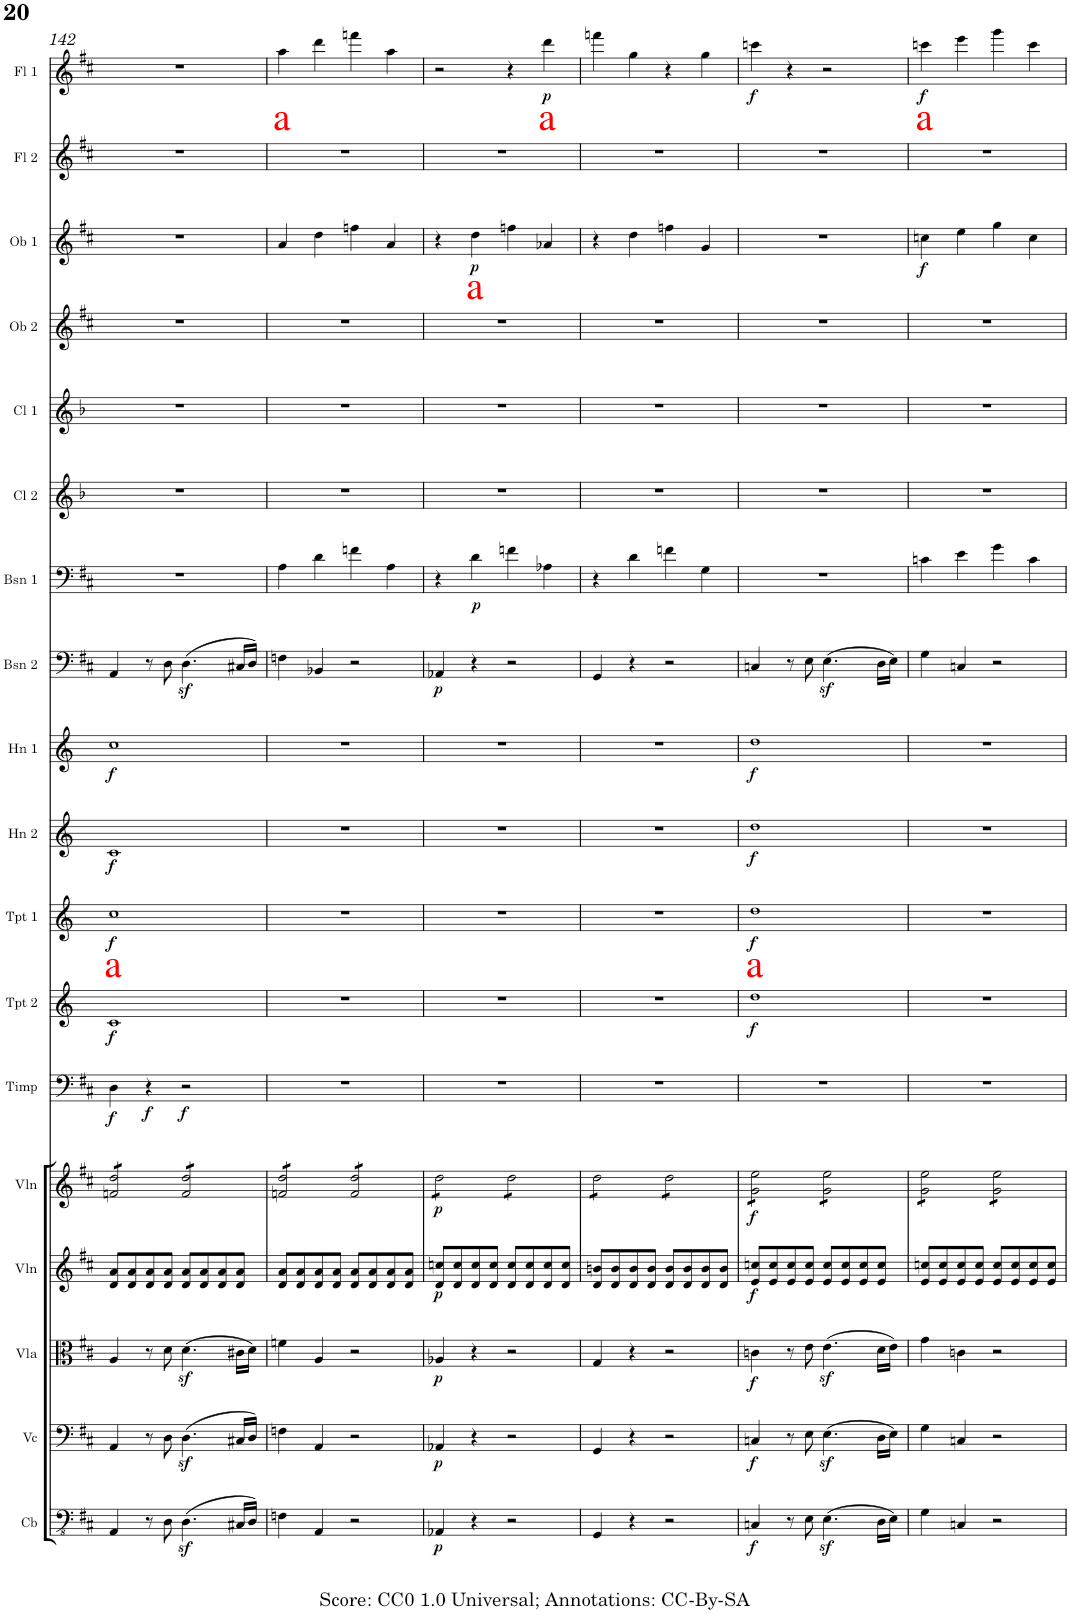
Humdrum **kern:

**kern	**dynam	**kern	**dynam	**kern	**dynam	**kern	**dynam	**kern	**dynam	**kern	**dynam	**kern	**dynam	**kern	**text	**dynam	**kern	**dynam	**kern	**dynam	**kern	**dynam	**kern	**dynam	**kern	**kern	**kern	**kern	**text	**dynam	**kern	**kern	**text	**dynam
*part18	*part18	*part17	*part17	*part16	*part16	*part15	*part15	*part14	*part14	*part13	*part13	*part12	*part12	*part11	*part11	*part11	*part10	*part10	*part9	*part9	*part8	*part8	*part7	*part7	*part6	*part5	*part4	*part3	*part3	*part3	*part2	*part1	*part1	*part1
*staff18	*staff18	*staff17	*staff17	*staff16	*staff16	*staff15	*staff15	*staff14	*staff14	*staff13	*staff13	*staff12	*staff12	*staff11	*staff11	*staff11	*staff10	*staff10	*staff9	*staff9	*staff8	*staff8	*staff7	*staff7	*staff6	*staff5	*staff4	*staff3	*staff3	*staff3	*staff2	*staff1	*staff1	*staff1
*I"Contrabass	*	*I"Violoncello	*	*I"Viola	*	*I"Violin	*	*I"Violin	*	*I"Timpani	*	*I"D Trumpet 2	*	*I"D Trumpet 1	*	*	*I"D Horn 2	*	*I"D Horn 1	*	*I"Bassoon 2	*	*I"Bassoon 1	*	*I"A Clarinet 2	*I"A Clarinet 1	*I"Oboe 2	*I"Oboe 1	*	*	*I"Flute 2	*I"Flute 1	*	*
*I'Cb	*	*I'Vc	*	*I'Vla	*	*I'Vln	*	*I'Vln	*	*I'Timp	*	*I'Tpt 2	*	*I'Tpt 1	*	*	*I'Hn 2	*	*I'Hn 1	*	*I'Bsn 2	*	*I'Bsn 1	*	*I'Cl 2	*I'Cl 1	*I'Ob 2	*I'Ob 1	*	*	*I'Fl 2	*I'Fl 1	*	*
!!LO:PB:g=z
*clefFv4	*	*clefF4	*	*clefC3	*	*clefG2	*	*clefG2	*	*clefF4	*	*clefG2	*	*clefG2	*	*	*clefG2	*	*clefG2	*	*clefF4	*	*clefF4	*	*clefG2	*clefG2	*clefG2	*clefG2	*	*	*clefG2	*clefG2	*	*
*	*	*	*	*	*	*	*	*	*	*	*	*Trd-1c-2	*	*Trd-1c-2	*	*	*Trd6c10	*	*Trd6c10	*	*	*	*	*	*Trd2c3	*Trd2c3	*	*	*	*	*	*	*	*
*k[f#c#]	*	*k[f#c#]	*	*k[f#c#]	*	*k[f#c#]	*	*k[f#c#]	*	*k[f#c#]	*	*k[]	*	*k[]	*	*	*k[]	*	*k[]	*	*k[f#c#]	*	*k[f#c#]	*	*k[b-]	*k[b-]	*k[f#c#]	*k[f#c#]	*	*	*k[f#c#]	*k[f#c#]	*	*
*M2/2	*	*M2/2	*	*M2/2	*	*M2/2	*	*M2/2	*	*M2/2	*	*M2/2	*	*M2/2	*	*	*M2/2	*	*M2/2	*	*M2/2	*	*M2/2	*	*M2/2	*M2/2	*M2/2	*M2/2	*	*	*M2/2	*M2/2	*	*
*met(c|)	*	*met(c|)	*	*met(c|)	*	*met(c|)	*	*met(c|)	*	*met(c|)	*	*met(c|)	*	*met(c|)	*	*	*met(c|)	*	*met(c|)	*	*met(c|)	*	*met(c|)	*	*met(c|)	*met(c|)	*met(c|)	*met(c|)	*	*	*met(c|)	*met(c|)	*	*
=142	=142	=142	=142	=142	=142	=142	=142	=142	=142	=142	=142	=142	=142	=142	=142	=142	=142	=142	=142	=142	=142	=142	=142	=142	=142	=142	=142	=142	=142	=142	=142	=142	=142	=142
!	!	!	!	!	!	!	!	!	!	!	!LO:DY:b	!	!LO:DY:b	!	!LO:LY:b:color=#FF0000	!LO:DY:b	!	!LO:DY:b	!	!LO:DY:b	!	!	!	!	!	!	!	!	!	!	!	!	!	!
*	*	*	*	*	*	*	*	*tremolo	*	*	*	*	*	*	*	*	*	*	*	*	*	*	*	*	*	*	*	*	*	*	*	*	*	*
4AAA/	.	4AA/	.	4A/	.	8d/ 8a/L	.	8fn/ 8dd/L	.	4D\	f	1c	f	1cc	a	f	1c	f	1cc	f	4AA/	.	1r	.	1r	1r	1r	1r	.	.	1r	1r	.	.
.	.	.	.	.	.	8d/ 8a/	.	8fn/ 8dd/	.	.	.	.	.	.	.	.	.	.	.	.	.	.	.	.	.	.	.	.	.	.	.	.	.	.
!	!	!	!	!	!	!	!	!	!	!	!LO:DY:b	!	!	!	!	!	!	!	!	!	!	!	!	!	!	!	!	!	!	!	!	!	!	!
8r	.	8r	.	8r	.	8d/ 8a/	.	8fn/ 8dd/	.	4r	f	.	.	.	.	.	.	.	.	.	8r	.	.	.	.	.	.	.	.	.	.	.	.	.
8DD\	.	8D\	.	8d\	.	8d/ 8a/J	.	8fn/ 8dd/J	.	.	.	.	.	.	.	.	.	.	.	.	8D\	.	.	.	.	.	.	.	.	.	.	.	.	.
!	!	!	!	!	!	!	!	!	!	!	!LO:DY:b	!	!	!	!	!	!	!	!	!	!	!	!	!	!	!	!	!	!	!	!	!	!	!
(4.DDz<\	.	(4.Dz<\	.	(4.dz<\	.	8d/ 8a/L	.	8f/ 8dd/L	.	2r	f	.	.	.	.	.	.	.	.	.	(4.Dz<\	.	.	.	.	.	.	.	.	.	.	.	.	.
.	.	.	.	.	.	8d/ 8a/	.	8f/ 8dd/	.	.	.	.	.	.	.	.	.	.	.	.	.	.	.	.	.	.	.	.	.	.	.	.	.	.
.	.	.	.	.	.	8d/ 8a/	.	8f/ 8dd/	.	.	.	.	.	.	.	.	.	.	.	.	.	.	.	.	.	.	.	.	.	.	.	.	.	.
16CC#X/LL	.	16C#X/LL	.	16c#X\LL	.	8d/ 8a/J	.	8f/ 8dd/J	.	.	.	.	.	.	.	.	.	.	.	.	16C#X/LL	.	.	.	.	.	.	.	.	.	.	.	.	.
16DD/JJ)	.	16D/JJ)	.	16d\JJ)	.	.	.	.	.	.	.	.	.	.	.	.	.	.	.	.	16D/JJ)	.	.	.	.	.	.	.	.	.	.	.	.	.
=143	=143	=143	=143	=143	=143	=143	=143	=143	=143	=143	=143	=143	=143	=143	=143	=143	=143	=143	=143	=143	=143	=143	=143	=143	=143	=143	=143	=143	=143	=143	=143	=143	=143	=143
!	!	!	!	!	!	!	!	!	!	!	!	!	!	!	!	!	!	!	!	!	!	!	!	!	!	!	!	!	!	!	!	!	!LO:LY:b:color=#FF0000	!
4FFn\	.	4Fn\	.	4fn\	.	8d/ 8a/L	.	8fn/ 8dd/L	.	1r	.	1r	.	1r	.	.	1r	.	1r	.	4Fn\	.	4A\	.	1r	1r	1r	4a/	.	.	1r	4aa\	a	.
.	.	.	.	.	.	8d/ 8a/	.	8fn/ 8dd/	.	.	.	.	.	.	.	.	.	.	.	.	.	.	.	.	.	.	.	.	.	.	.	.	.	.
4AAA/	.	4AA/	.	4A/	.	8d/ 8a/	.	8fn/ 8dd/	.	.	.	.	.	.	.	.	.	.	.	.	4BB-X/	.	4d\	.	.	.	.	4dd\	.	.	.	4ddd\	.	.
.	.	.	.	.	.	8d/ 8a/J	.	8fn/ 8dd/J	.	.	.	.	.	.	.	.	.	.	.	.	.	.	.	.	.	.	.	.	.	.	.	.	.	.
2r	.	2r	.	2r	.	8d/ 8a/L	.	8f/ 8dd/L	.	.	.	.	.	.	.	.	.	.	.	.	2r	.	4fn\	.	.	.	.	4ffn\	.	.	.	4fffn\	.	.
.	.	.	.	.	.	8d/ 8a/	.	8f/ 8dd/	.	.	.	.	.	.	.	.	.	.	.	.	.	.	.	.	.	.	.	.	.	.	.	.	.	.
.	.	.	.	.	.	8d/ 8a/	.	8f/ 8dd/	.	.	.	.	.	.	.	.	.	.	.	.	.	.	4A\	.	.	.	.	4a/	.	.	.	4aa\	.	.
.	.	.	.	.	.	8d/ 8a/J	.	8f/ 8dd/J	.	.	.	.	.	.	.	.	.	.	.	.	.	.	.	.	.	.	.	.	.	.	.	.	.	.
=144	=144	=144	=144	=144	=144	=144	=144	=144	=144	=144	=144	=144	=144	=144	=144	=144	=144	=144	=144	=144	=144	=144	=144	=144	=144	=144	=144	=144	=144	=144	=144	=144	=144	=144
!	!LO:DY:b	!	!LO:DY:b	!	!LO:DY:b	!	!LO:DY:b	!	!LO:DY:b	!	!	!	!	!	!	!	!	!	!	!	!	!LO:DY:b	!	!	!	!	!	!	!	!	!	!	!	!
4AAA-X/	p	4AA-X/	p	4A-X/	p	8d/ 8ccn/L	p	8dd\L	p	1r	.	1r	.	1r	.	.	1r	.	1r	.	4AA-X/	p	4r	.	1r	1r	1r	4r	.	.	1r	2r	.	.
.	.	.	.	.	.	8d/ 8cc/	.	8dd\	.	.	.	.	.	.	.	.	.	.	.	.	.	.	.	.	.	.	.	.	.	.	.	.	.	.
!	!	!	!	!	!	!	!	!	!	!	!	!	!	!	!	!	!	!	!	!	!	!	!	!LO:DY:b	!	!	!	!	!LO:LY:b:color=#FF0000	!LO:DY:b	!	!	!	!
4r	.	4r	.	4r	.	8d/ 8cc/	.	8dd\	.	.	.	.	.	.	.	.	.	.	.	.	4r	.	4d\	p	.	.	.	4dd\	a	p	.	.	.	.
.	.	.	.	.	.	8d/ 8cc/J	.	8dd\J	.	.	.	.	.	.	.	.	.	.	.	.	.	.	.	.	.	.	.	.	.	.	.	.	.	.
2r	.	2r	.	2r	.	8d/ 8cc/L	.	8dd\L	.	.	.	.	.	.	.	.	.	.	.	.	2r	.	4fn\	.	.	.	.	4ffn\	.	.	.	4r	.	.
.	.	.	.	.	.	8d/ 8cc/	.	8dd\	.	.	.	.	.	.	.	.	.	.	.	.	.	.	.	.	.	.	.	.	.	.	.	.	.	.
!	!	!	!	!	!	!	!	!	!	!	!	!	!	!	!	!	!	!	!	!	!	!	!	!	!	!	!	!	!	!	!	!	!LO:LY:b:color=#FF0000	!LO:DY:b
.	.	.	.	.	.	8d/ 8cc/	.	8dd\	.	.	.	.	.	.	.	.	.	.	.	.	.	.	4A-X\	.	.	.	.	4a-X/	.	.	.	4ddd\	a	p
.	.	.	.	.	.	8d/ 8cc/J	.	8dd\J	.	.	.	.	.	.	.	.	.	.	.	.	.	.	.	.	.	.	.	.	.	.	.	.	.	.
=145	=145	=145	=145	=145	=145	=145	=145	=145	=145	=145	=145	=145	=145	=145	=145	=145	=145	=145	=145	=145	=145	=145	=145	=145	=145	=145	=145	=145	=145	=145	=145	=145	=145	=145
4GGG/	.	4GG/	.	4G/	.	8d/ 8bn/L	.	8dd\L	.	1r	.	1r	.	1r	.	.	1r	.	1r	.	4GG/	.	4r	.	1r	1r	1r	4r	.	.	1r	4fffn\	.	.
.	.	.	.	.	.	8d/ 8b/	.	8dd\	.	.	.	.	.	.	.	.	.	.	.	.	.	.	.	.	.	.	.	.	.	.	.	.	.	.
4r	.	4r	.	4r	.	8d/ 8b/	.	8dd\	.	.	.	.	.	.	.	.	.	.	.	.	4r	.	4d\	.	.	.	.	4dd\	.	.	.	4gg\	.	.
.	.	.	.	.	.	8d/ 8b/J	.	8dd\J	.	.	.	.	.	.	.	.	.	.	.	.	.	.	.	.	.	.	.	.	.	.	.	.	.	.
2r	.	2r	.	2r	.	8d/ 8b/L	.	8dd\L	.	.	.	.	.	.	.	.	.	.	.	.	2r	.	4fn\	.	.	.	.	4ffn\	.	.	.	4r	.	.
.	.	.	.	.	.	8d/ 8b/	.	8dd\	.	.	.	.	.	.	.	.	.	.	.	.	.	.	.	.	.	.	.	.	.	.	.	.	.	.
.	.	.	.	.	.	8d/ 8b/	.	8dd\	.	.	.	.	.	.	.	.	.	.	.	.	.	.	4G\	.	.	.	.	4g/	.	.	.	4gg\	.	.
.	.	.	.	.	.	8d/ 8b/J	.	8dd\J	.	.	.	.	.	.	.	.	.	.	.	.	.	.	.	.	.	.	.	.	.	.	.	.	.	.
=146	=146	=146	=146	=146	=146	=146	=146	=146	=146	=146	=146	=146	=146	=146	=146	=146	=146	=146	=146	=146	=146	=146	=146	=146	=146	=146	=146	=146	=146	=146	=146	=146	=146	=146
!	!LO:DY:b	!	!LO:DY:b	!	!LO:DY:b	!	!LO:DY:b	!	!LO:DY:b	!	!	!	!LO:DY:b	!	!LO:LY:b:color=#FF0000	!LO:DY:b	!	!LO:DY:b	!	!LO:DY:b	!	!	!	!	!	!	!	!	!	!	!	!	!	!LO:DY:b
4CCn/	f	4Cn/	f	4cn\	f	8e/ 8ccn/L	f	8g\ 8ee\L	f	1r	.	1dd	f	1dd	a	f	1dd	f	1dd	f	4Cn/	.	1r	.	1r	1r	1r	1r	.	.	1r	4cccn\	.	f
.	.	.	.	.	.	8e/ 8cc/	.	8g\ 8ee\	.	.	.	.	.	.	.	.	.	.	.	.	.	.	.	.	.	.	.	.	.	.	.	.	.	.
8r	.	8r	.	8r	.	8e/ 8cc/	.	8g\ 8ee\	.	.	.	.	.	.	.	.	.	.	.	.	8r	.	.	.	.	.	.	.	.	.	.	4r	.	.
8EE\	.	8E\	.	8e\	.	8e/ 8cc/J	.	8g\ 8ee\J	.	.	.	.	.	.	.	.	.	.	.	.	8E\	.	.	.	.	.	.	.	.	.	.	.	.	.
(4.EEz<\	.	(4.Ez<\	.	(4.ez<\	.	8e/ 8cc/L	.	8g\ 8ee\L	.	.	.	.	.	.	.	.	.	.	.	.	(4.Ez<\	.	.	.	.	.	.	.	.	.	.	2r	.	.
.	.	.	.	.	.	8e/ 8cc/	.	8g\ 8ee\	.	.	.	.	.	.	.	.	.	.	.	.	.	.	.	.	.	.	.	.	.	.	.	.	.	.
.	.	.	.	.	.	8e/ 8cc/	.	8g\ 8ee\	.	.	.	.	.	.	.	.	.	.	.	.	.	.	.	.	.	.	.	.	.	.	.	.	.	.
16DD\LL	.	16D\LL	.	16d\LL	.	8e/ 8cc/J	.	8g\ 8ee\J	.	.	.	.	.	.	.	.	.	.	.	.	16D\LL	.	.	.	.	.	.	.	.	.	.	.	.	.
16EE\JJ)	.	16E\JJ)	.	16e\JJ)	.	.	.	.	.	.	.	.	.	.	.	.	.	.	.	.	16E\JJ)	.	.	.	.	.	.	.	.	.	.	.	.	.
=147	=147	=147	=147	=147	=147	=147	=147	=147	=147	=147	=147	=147	=147	=147	=147	=147	=147	=147	=147	=147	=147	=147	=147	=147	=147	=147	=147	=147	=147	=147	=147	=147	=147	=147
!	!	!	!	!	!	!	!	!	!	!	!	!	!	!	!	!	!	!	!	!	!	!	!	!	!	!	!	!	!	!LO:DY:b	!	!	!LO:LY:b:color=#FF0000	!LO:DY:b
4GG\	.	4G\	.	4g\	.	8e/ 8ccn/L	.	8g\ 8ee\L	.	1r	.	1r	.	1r	.	.	1r	.	1r	.	4G\	.	4cn\	.	1r	1r	1r	4ccn\	.	f	1r	4cccn\	a	f
.	.	.	.	.	.	8e/ 8cc/	.	8g\ 8ee\	.	.	.	.	.	.	.	.	.	.	.	.	.	.	.	.	.	.	.	.	.	.	.	.	.	.
4CCn/	.	4Cn/	.	4cn\	.	8e/ 8cc/	.	8g\ 8ee\	.	.	.	.	.	.	.	.	.	.	.	.	4Cn/	.	4e\	.	.	.	.	4ee\	.	.	.	4eee\	.	.
.	.	.	.	.	.	8e/ 8cc/J	.	8g\ 8ee\J	.	.	.	.	.	.	.	.	.	.	.	.	.	.	.	.	.	.	.	.	.	.	.	.	.	.
2r	.	2r	.	2r	.	8e/ 8cc/L	.	8g\ 8ee\L	.	.	.	.	.	.	.	.	.	.	.	.	2r	.	4g\	.	.	.	.	4gg\	.	.	.	4ggg\	.	.
.	.	.	.	.	.	8e/ 8cc/	.	8g\ 8ee\	.	.	.	.	.	.	.	.	.	.	.	.	.	.	.	.	.	.	.	.	.	.	.	.	.	.
.	.	.	.	.	.	8e/ 8cc/	.	8g\ 8ee\	.	.	.	.	.	.	.	.	.	.	.	.	.	.	4c\	.	.	.	.	4cc\	.	.	.	4ccc\	.	.
.	.	.	.	.	.	8e/ 8cc/J	.	8g\ 8ee\J	.	.	.	.	.	.	.	.	.	.	.	.	.	.	.	.	.	.	.	.	.	.	.	.	.	.
*	*	*	*	*	*	*	*	*Xtremolo	*	*	*	*	*	*	*	*	*	*	*	*	*	*	*	*	*	*	*	*	*	*	*	*	*	*
=	=	=	=	=	=	=	=	=	=	=	=	=	=	=	=	=	=	=	=	=	=	=	=	=	=	=	=	=	=	=	=	=	=	=
*-	*-	*-	*-	*-	*-	*-	*-	*-	*-	*-	*-	*-	*-	*-	*-	*-	*-	*-	*-	*-	*-	*-	*-	*-	*-	*-	*-	*-	*-	*-	*-	*-	*-	*-
